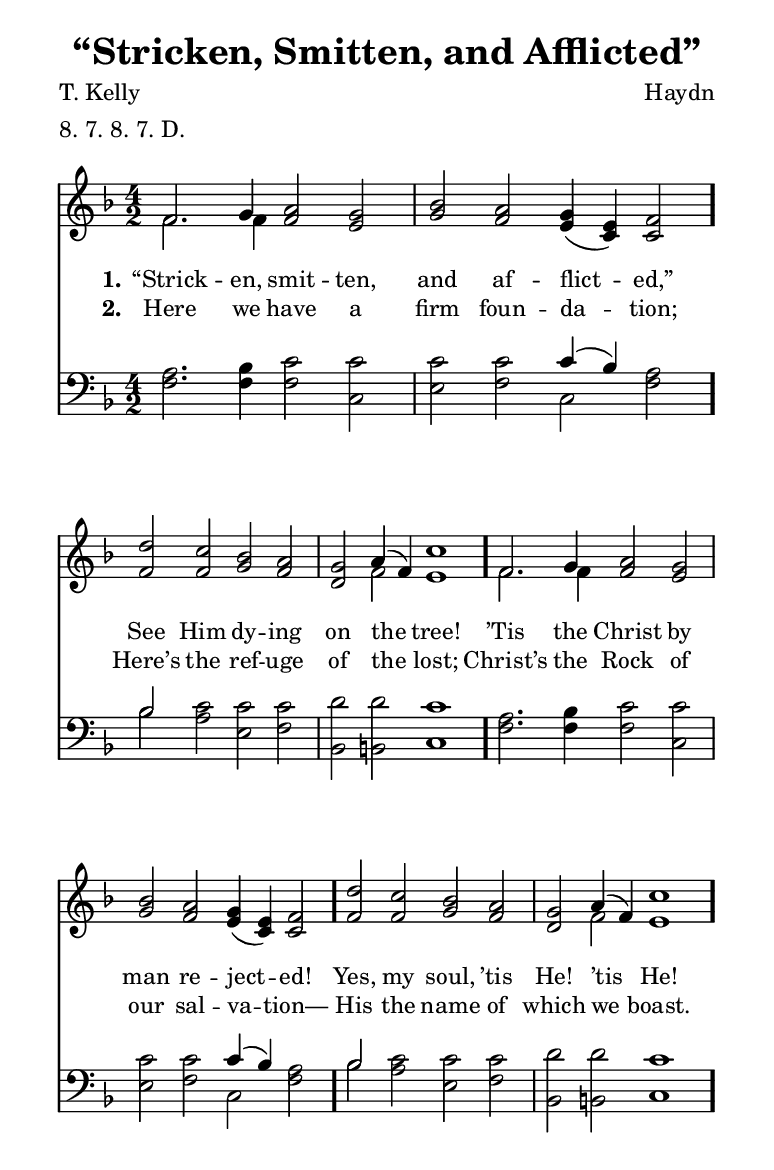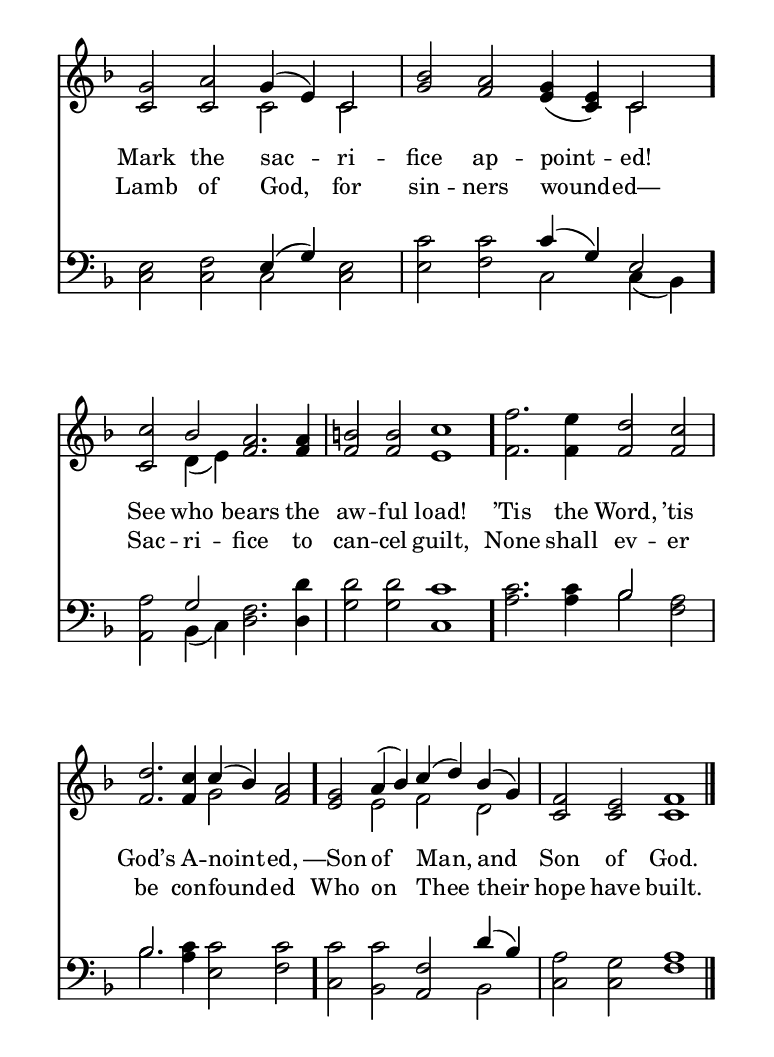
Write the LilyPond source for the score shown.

\include "common/global.ily"
\paper {
  \include "common/paper.ily"
  %ragged-bottom = ##t
  %ragged-last-bottom = ##t
  systems-per-page = ##f
  % XXX lilypond wants to put this on four systems, so let it ; but we should
  % probably expand font size until five systems is "natural"
  %systems-per-page = #(cond (is-eogsized 5) (#t #f))
  %page-count = ##f
}

\header{
  hymnnumber = "36"
  title = "“Stricken, Smitten, and Afflicted”"
  tunename = "Austria"
  meter = "8. 7. 8. 7. D."
  poet = "T. Kelly"
  composer = "Haydn"
  %copyright = ""
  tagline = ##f
}

% for fermata in MIDI
ta = { \tempo 2=90 }
tb = { \tempo 2=45 }

patternAA = { c2. c4 c2 c2 | c2 c2 c4( c4) c2 }
patternAB = { c2. c4 c2 c2 | c2 c2 c2      c2 }

patternBA = { c2 c2 c2 c2 | c2 c4( c4) c1 }
patternBB = { c2 c2 c2 c2 | c2 c2      c1 }

patternCA = { c2 c2 c4( c4) c2 | c2 c2 c4( c4) c2      }
patternCB = { c2 c2 c2      c2 | c2 c2 c4( c4) c2      }
patternCC = { c2 c2 c2      c2 | c2 c2 c2      c4( c4) }

patternDA = { c2 c2      c2. c4 | c2 c2 c1 }
patternDB = { c2 c4( c4) c2. c4 | c2 c2 c1 }

patternEA = { c2. c4 c2 c2 | c2. c4 c4( c4) c2 }
patternEB = { c2. c4 c2 c2 | c2. c4 c2      c2 }

patternFA = { c2 c4( c4) c4( c4) c4( c4) | c2 c2 c1 }
patternFB = { c2 c2      c2      c2      | c2 c2 c1 }
patternFC = { c2 c2      c2      c4( c4) | c2 c2 c1 }

global = {
  \include "common/overrides.ily"
  \override Staff.TimeSignature.style = #'numbered
  \time 4/2
  \override Score.MetronomeMark.transparent = ##t % hide all fermata changes too
  \ta
  \key f \major
  %\partial 4
  \autoBeamOff
}

notesSoprano = {
\global
\relative c' {

  \changePitch \patternAA { f g a g | bes a g e f }
  \changePitch \patternBA { d' c bes a | g a f c' }
  \changePitch \patternAA { f, g a g | bes a g e f }
  \changePitch \patternBA { d' c bes a | g a f c' }

  \changePitch \patternCA { g a g e c | bes' a g e c }
  \changePitch \patternDA { c' bes a a | b b c }
  \changePitch \patternEA { f e d c | d c c bes a }
  \changePitch \patternFA { g a bes c d bes g | f e f }

  \bar "|."

}
}

notesAlto = {
\global
\relative e' {

  \changePitch \patternAA { f f f e | g f e c c }
  \changePitch \patternBB { f f g f | d f e }
  \changePitch \patternAA { f f f e | g f e c c }
  \changePitch \patternBB { f f g f | d f e }

  \changePitch \patternCB { c c c c | g' f e c c }
  \changePitch \patternDB { c d e f f | f f e }
  \changePitch \patternEB { f f f f | f f g f }
  \changePitch \patternFB { e e f d | c c c }

}
}

notesTenor = {
\global
\relative a {

  \changePitch \patternAA { a bes c c | c c c bes a }
  \changePitch \patternBB { bes c c c | d d c }
  \changePitch \patternAA { a bes c c | c c c bes a }
  \changePitch \patternBB { bes c c c | d d c }

  \changePitch \patternCA { e, f e g e | c' c c g e }
  \changePitch \patternDA { a g f d' | d d c }
  \changePitch \patternEB { c c bes a | bes c c c }
  \changePitch \patternFC { c c f, d' bes | a g a }

}
}

notesBass = {
\global
\relative f {

  \changePitch \patternAB { f f f c | e f c f }
  \changePitch \patternBB { bes a e f | bes, b c }
  \changePitch \patternAB { f f f c | e f c f }
  \changePitch \patternBB { bes a e f | bes, b c }

  \changePitch \patternCC { c c c c | e f c c bes }
  \changePitch \patternDB { a bes c d d | g g c, }
  \changePitch \patternEB { a' a bes f | bes a e f }
  \changePitch \patternFB { c bes a bes | c c f }

}
}

wordsA = \lyricmode {
\set stanza = "1."

“Strick -- en, smit -- ten, and af -- flict -- ed,” \bar "."
See Him dy -- ing on the tree! \bar "."
’Tis the Christ by man re -- ject -- ed! \bar "."
Yes, my soul, ’tis He! ’tis He! \bar "."
Mark the sac -- ri -- fice ap -- point -- ed! \bar "."
See who bears the aw -- ful load! \bar "."
’Tis the Word, ’tis God’s A -- noint -- ed, \bar "."
—Son of Man, and Son of God. \bar "."

}

wordsB = \lyricmode {
\set stanza = "2."

Here we have a firm foun -- da -- tion;
Here’s the ref -- uge of the lost;
Christ’s the Rock of our sal -- va -- tion—
His the name of which we boast.
Lamb of God, for sin -- ners wound -- ed—
Sac -- ri -- fice to can -- cel guilt,
None shall ev -- er be con -- found -- ed
Who on Thee their hope have built.

}

\score {
  \context ChoirStaff <<
    \context Staff = upper <<
      \set Staff.autoBeaming = ##f
      \set ChoirStaff.systemStartDelimiter = #'SystemStartBar
      \set ChoirStaff.printPartCombineTexts = ##f
      \partcombine #'(2 . 9) \notesSoprano \notesAlto
      \context NullVoice = sopranos { \voiceOne << \notesSoprano >> }
      \context NullVoice = altos { \voiceTwo << \notesAlto >> }
      \context Lyrics = one   \lyricsto sopranos \wordsA
      \context Lyrics = two   \lyricsto sopranos \wordsB
    >>
    \context Staff = men <<
      \set Staff.autoBeaming = ##f
      \clef bass
      \set ChoirStaff.printPartCombineTexts = ##f
      \partcombine #'(2 . 9) \notesTenor \notesBass
      \context NullVoice = tenors { \voiceOne << \notesTenor >> }
      \context NullVoice = basses { \voiceTwo << \notesBass >> }
    >>
  >>
  \layout {
    \include "common/layout.ily"
  }
  \midi{
    \include "common/midi.ily"
  }
}

\version "2.19.49"  % necessary for upgrading to future LilyPond versions.

% vi:set et ts=2 sw=2 ai nocindent syntax=lilypond:
